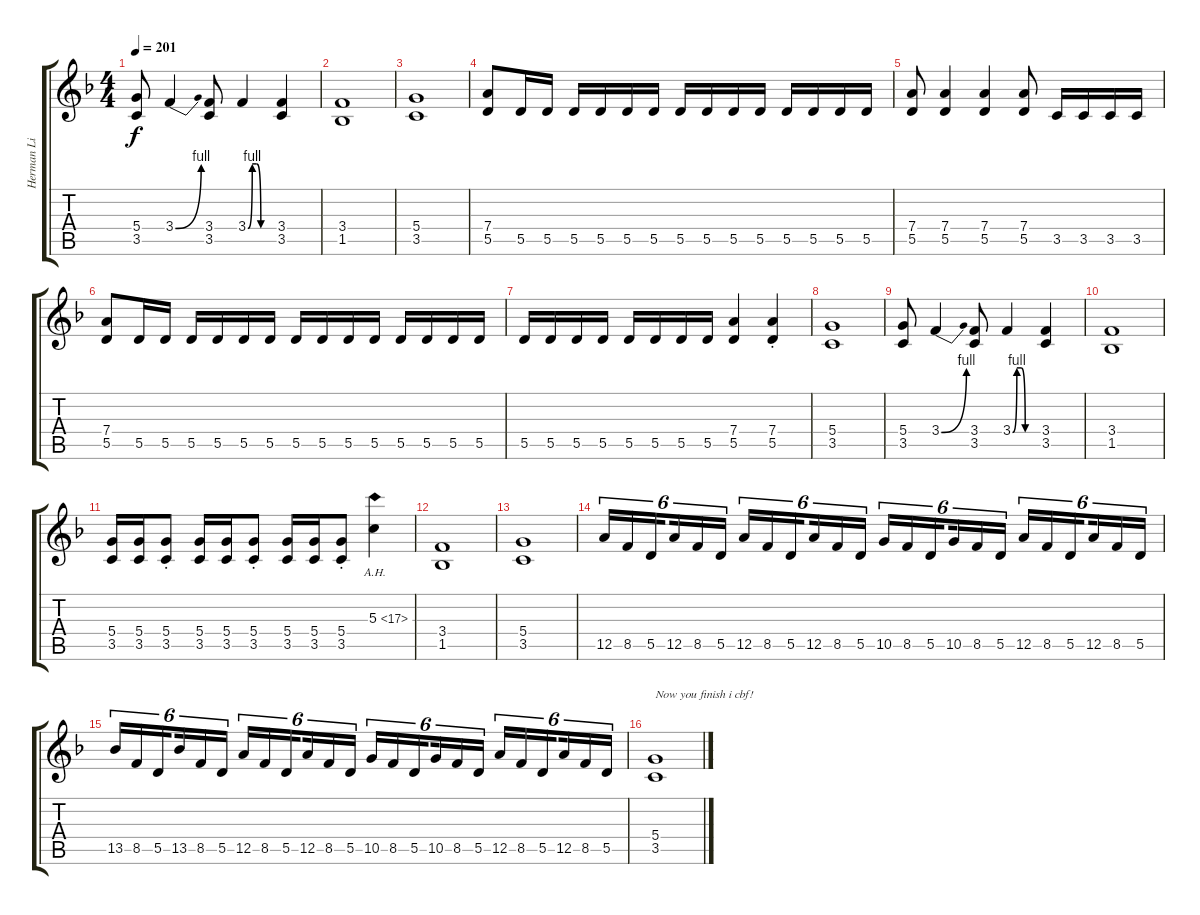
\track ("Herman Li" "Herman Li") {instrument overdrivenguitar}
\staff {score tabs}
\tuning (E4 B3 G3 D3 A2 E2) {hide}
\ts (4 4)
\tempo 201
\clef g2
\ks dminor
(5.4 3.5).8{dy f} 3.4{be (bend 0 0 60 4)}.4 (3.4 3.5).8 3.4{be (custom 0 0 10 4 20 4 30 0 60 0)}.4 (3.4 3.5).4 |
(3.4 1.5).1 |
(5.4 3.5).1 |
(7.4 5.5).8{volume 15} 5.5.16 5.5.16 5.5.16 5.5.16 5.5.16 5.5.16 5.5.16 5.5.16 5.5.16 5.5.16 5.5.16 5.5.16 5.5.16 5.5.16 |
(7.4 5.5).8 (7.4 5.5).4 (7.4 5.5).4 (7.4 5.5).8 3.5.16 3.5.16 3.5.16 3.5.16 |
(7.4 5.5).8 5.5.16 5.5.16 5.5.16 5.5.16 5.5.16 5.5.16 5.5.16 5.5.16 5.5.16 5.5.16 5.5.16 5.5.16 5.5.16 5.5.16 |
5.5.16 5.5.16 5.5.16 5.5.16 5.5.16 5.5.16 5.5.16 5.5.16 (7.4 5.5).4 (7.4{st} 5.5{st}).4 |
(5.4 3.5).1 |
(5.4 3.5).8 3.4{be (bend 0 0 60 4)}.4 (3.4 3.5).8 3.4{be (custom 0 0 10 4 20 4 30 0 60 0)}.4 (3.4 3.5).4 |
(3.4 1.5).1 |
(5.4 3.5).16 (5.4 3.5).16 (5.4{st} 3.5{st}).8 (5.4 3.5).16 (5.4 3.5).16 (5.4{st} 3.5{st}).8 (5.4 3.5).16 (5.4 3.5).16 (5.4{st} 3.5{st}).8 5.3{ah 12}.4 |
(3.4 1.5).1 |
(5.4 3.5).1 |
12.5.16{tu (6 4)} 8.5.16{tu (6 4)} 5.5.16{tu (6 4) beam splitsecondary} 12.5.16{tu (6 4)} 8.5.16{tu (6 4)} 5.5.16{tu (6 4)} 12.5.16{tu (6 4)} 8.5.16{tu (6 4)} 5.5.16{tu (6 4) beam splitsecondary} 12.5.16{tu (6 4)} 8.5.16{tu (6 4)} 5.5.16{tu (6 4)} 10.5.16{tu (6 4)} 8.5.16{tu (6 4)} 5.5.16{tu (6 4) beam splitsecondary} 10.5.16{tu (6 4)} 8.5.16{tu (6 4)} 5.5.16{tu (6 4)} 12.5.16{tu (6 4)} 8.5.16{tu (6 4)} 5.5.16{tu (6 4) beam splitsecondary} 12.5.16{tu (6 4)} 8.5.16{tu (6 4)} 5.5.16{tu (6 4)} |
13.5.16{tu (6 4)} 8.5.16{tu (6 4)} 5.5.16{tu (6 4) beam splitsecondary} 13.5.16{tu (6 4)} 8.5.16{tu (6 4)} 5.5.16{tu (6 4)} 12.5.16{tu (6 4)} 8.5.16{tu (6 4)} 5.5.16{tu (6 4) beam splitsecondary} 12.5.16{tu (6 4)} 8.5.16{tu (6 4)} 5.5.16{tu (6 4)} 10.5.16{tu (6 4)} 8.5.16{tu (6 4)} 5.5.16{tu (6 4) beam splitsecondary} 10.5.16{tu (6 4)} 8.5.16{tu (6 4)} 5.5.16{tu (6 4)} 12.5.16{tu (6 4)} 8.5.16{tu (6 4)} 5.5.16{tu (6 4) beam splitsecondary} 12.5.16{tu (6 4)} 8.5.16{tu (6 4)} 5.5.16{tu (6 4)} |
(5.4 3.5).1{txt "Now you finish i cbf!"}
